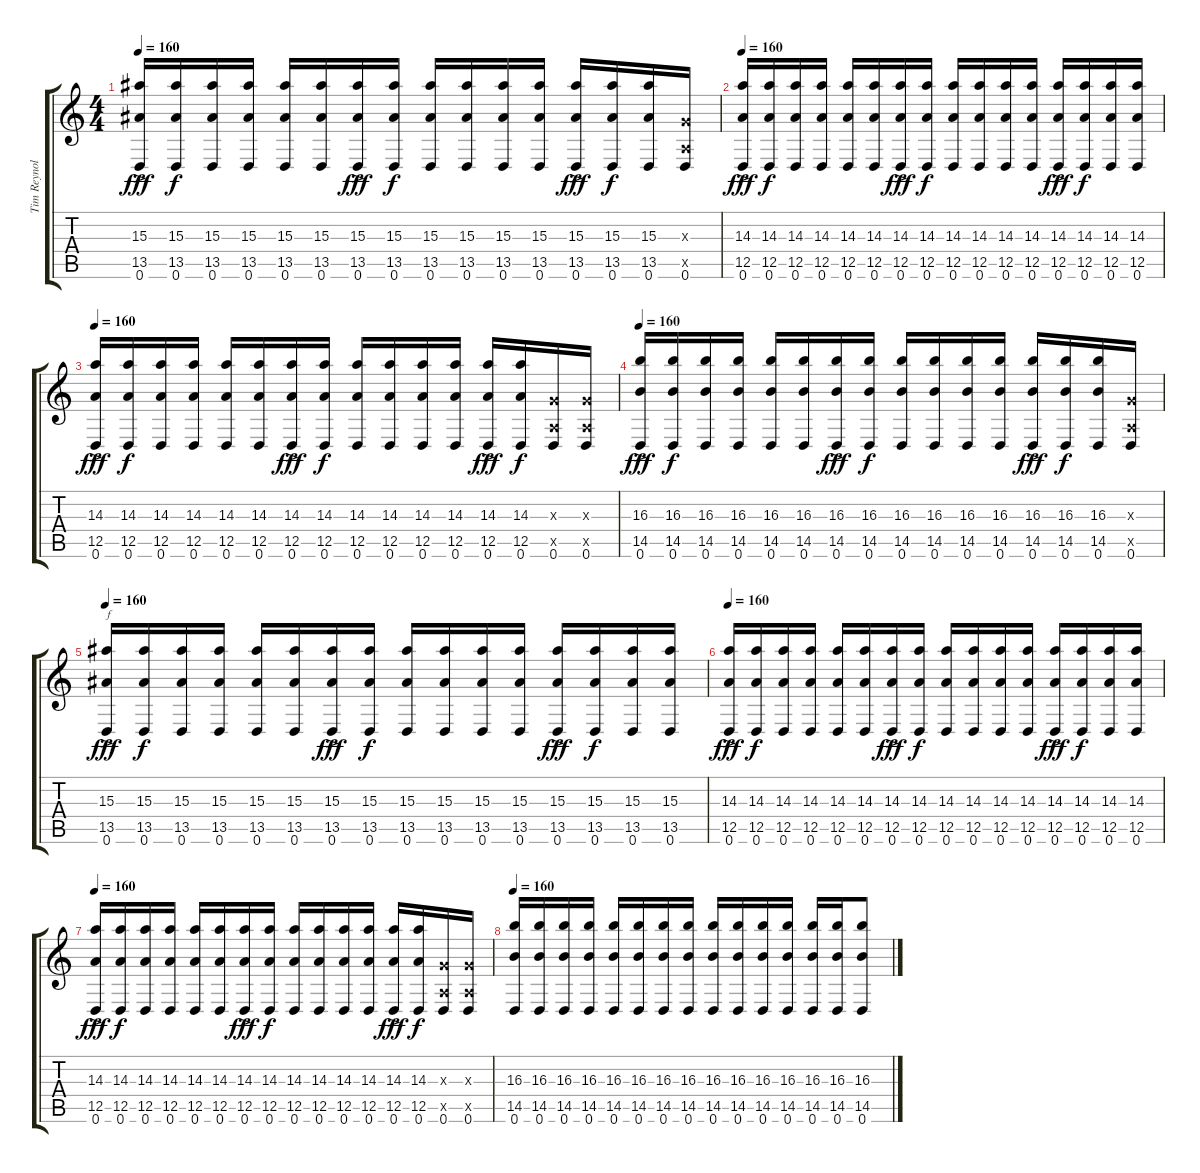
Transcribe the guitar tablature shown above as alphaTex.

\track ("Tim Reynolds" "Tim Reynol") {instrument acousticguitarsteel}
\staff {score tabs}
\tuning (E4 B3 G3 D3 A2 D2) {hide}
\ts (4 4)
\tempo 160
\clef g2
\ks c
(15.3{ac} 13.5{ac} 0.6{ac}).16{dy fff volume 12} (15.3 13.5 0.6).16{dy f} (15.3 13.5 0.6).16 (15.3 13.5 0.6).16 (15.3 13.5 0.6).16 (15.3 13.5 0.6).16 (15.3{ac} 13.5{ac} 0.6{ac}).16{dy fff} (15.3 13.5 0.6).16{dy f} (15.3 13.5 0.6).16 (15.3 13.5 0.6).16 (15.3 13.5 0.6).16 (15.3 13.5 0.6).16 (15.3{ac} 13.5{ac} 0.6{ac}).16{dy fff} (15.3 13.5 0.6).16{dy f} (15.3 13.5 0.6).16 (0.3{x} 0.5{x} 0.6).16 |
\tempo 160
(14.3{ac} 12.5{ac} 0.6{ac}).16{dy fff volume 12} (14.3 12.5 0.6).16{dy f} (14.3 12.5 0.6).16 (14.3 12.5 0.6).16 (14.3 12.5 0.6).16 (14.3 12.5 0.6).16 (14.3{ac} 12.5{ac} 0.6{ac}).16{dy fff} (14.3 12.5 0.6).16{dy f} (14.3 12.5 0.6).16 (14.3 12.5 0.6).16 (14.3 12.5 0.6).16 (14.3 12.5 0.6).16 (14.3{ac} 12.5{ac} 0.6{ac}).16{dy fff} (14.3 12.5 0.6).16{dy f} (14.3 12.5 0.6).16 (14.3 12.5 0.6).16 |
\tempo 160
(14.3{ac} 12.5{ac} 0.6{ac}).16{dy fff volume 12} (14.3 12.5 0.6).16{dy f} (14.3 12.5 0.6).16 (14.3 12.5 0.6).16 (14.3 12.5 0.6).16 (14.3 12.5 0.6).16 (14.3{ac} 12.5{ac} 0.6{ac}).16{dy fff} (14.3 12.5 0.6).16{dy f} (14.3 12.5 0.6).16 (14.3 12.5 0.6).16 (14.3 12.5 0.6).16 (14.3 12.5 0.6).16 (14.3{ac} 12.5{ac} 0.6{ac}).16{dy fff} (14.3 12.5 0.6).16{dy f} (0.3{x} 0.5{x} 0.6).16 (0.3{x} 0.5{x} 0.6).16 |
\tempo 160
(16.3{ac} 14.5{ac} 0.6{ac}).16{dy fff volume 13} (16.3 14.5 0.6).16{dy f} (16.3 14.5 0.6).16 (16.3 14.5 0.6).16 (16.3 14.5 0.6).16 (16.3 14.5 0.6).16 (16.3{ac} 14.5{ac} 0.6{ac}).16{dy fff} (16.3 14.5 0.6).16{dy f} (16.3 14.5 0.6).16 (16.3 14.5 0.6).16 (16.3 14.5 0.6).16 (16.3 14.5 0.6).16 (16.3{ac} 14.5{ac} 0.6{ac}).16{dy fff} (16.3 14.5 0.6).16{dy f} (16.3 14.5 0.6).16 (0.3{x} 0.5{x} 0.6).16 |
\tempo 160
(15.3{ac} 13.5{ac} 0.6{ac}).16{txt "f" dy fff} (15.3 13.5 0.6).16{dy f} (15.3 13.5 0.6).16 (15.3 13.5 0.6).16 (15.3 13.5 0.6).16 (15.3 13.5 0.6).16 (15.3{ac} 13.5{ac} 0.6{ac}).16{dy fff} (15.3 13.5 0.6).16{dy f} (15.3 13.5 0.6).16 (15.3 13.5 0.6).16 (15.3 13.5 0.6).16 (15.3 13.5 0.6).16 (15.3{ac} 13.5{ac} 0.6{ac}).16{dy fff} (15.3 13.5 0.6).16{dy f} (15.3 13.5 0.6).16 (15.3 13.5 0.6).16 |
\tempo 160
(14.3{ac} 12.5{ac} 0.6{ac}).16{dy fff} (14.3 12.5 0.6).16{dy f} (14.3 12.5 0.6).16 (14.3 12.5 0.6).16 (14.3 12.5 0.6).16 (14.3 12.5 0.6).16 (14.3{ac} 12.5{ac} 0.6{ac}).16{dy fff} (14.3 12.5 0.6).16{dy f} (14.3 12.5 0.6).16 (14.3 12.5 0.6).16 (14.3 12.5 0.6).16 (14.3 12.5 0.6).16 (14.3{ac} 12.5{ac} 0.6{ac}).16{dy fff} (14.3 12.5 0.6).16{dy f} (14.3 12.5 0.6).16 (14.3 12.5 0.6).16 |
\tempo 160
(14.3{ac} 12.5{ac} 0.6{ac}).16{dy fff} (14.3 12.5 0.6).16{dy f} (14.3 12.5 0.6).16 (14.3 12.5 0.6).16 (14.3 12.5 0.6).16 (14.3 12.5 0.6).16 (14.3{ac} 12.5{ac} 0.6{ac}).16{dy fff} (14.3 12.5 0.6).16{dy f} (14.3 12.5 0.6).16 (14.3 12.5 0.6).16 (14.3 12.5 0.6).16 (14.3 12.5 0.6).16 (14.3{ac} 12.5{ac} 0.6{ac}).16{dy fff} (14.3 12.5 0.6).16{dy f} (0.3{x} 0.5{x} 0.6).16 (0.3{x} 0.5{x} 0.6).16 |
\tempo 160
(16.3 14.5 0.6).16 (16.3 14.5 0.6).16 (16.3 14.5 0.6).16 (16.3 14.5 0.6).16 (16.3 14.5 0.6).16 (16.3 14.5 0.6).16 (16.3 14.5 0.6).16 (16.3 14.5 0.6).16 (16.3 14.5 0.6).16 (16.3 14.5 0.6).16 (16.3 14.5 0.6).16 (16.3 14.5 0.6).16 (16.3 14.5 0.6).16 (16.3 14.5 0.6).16 (16.3 14.5 0.6).8
